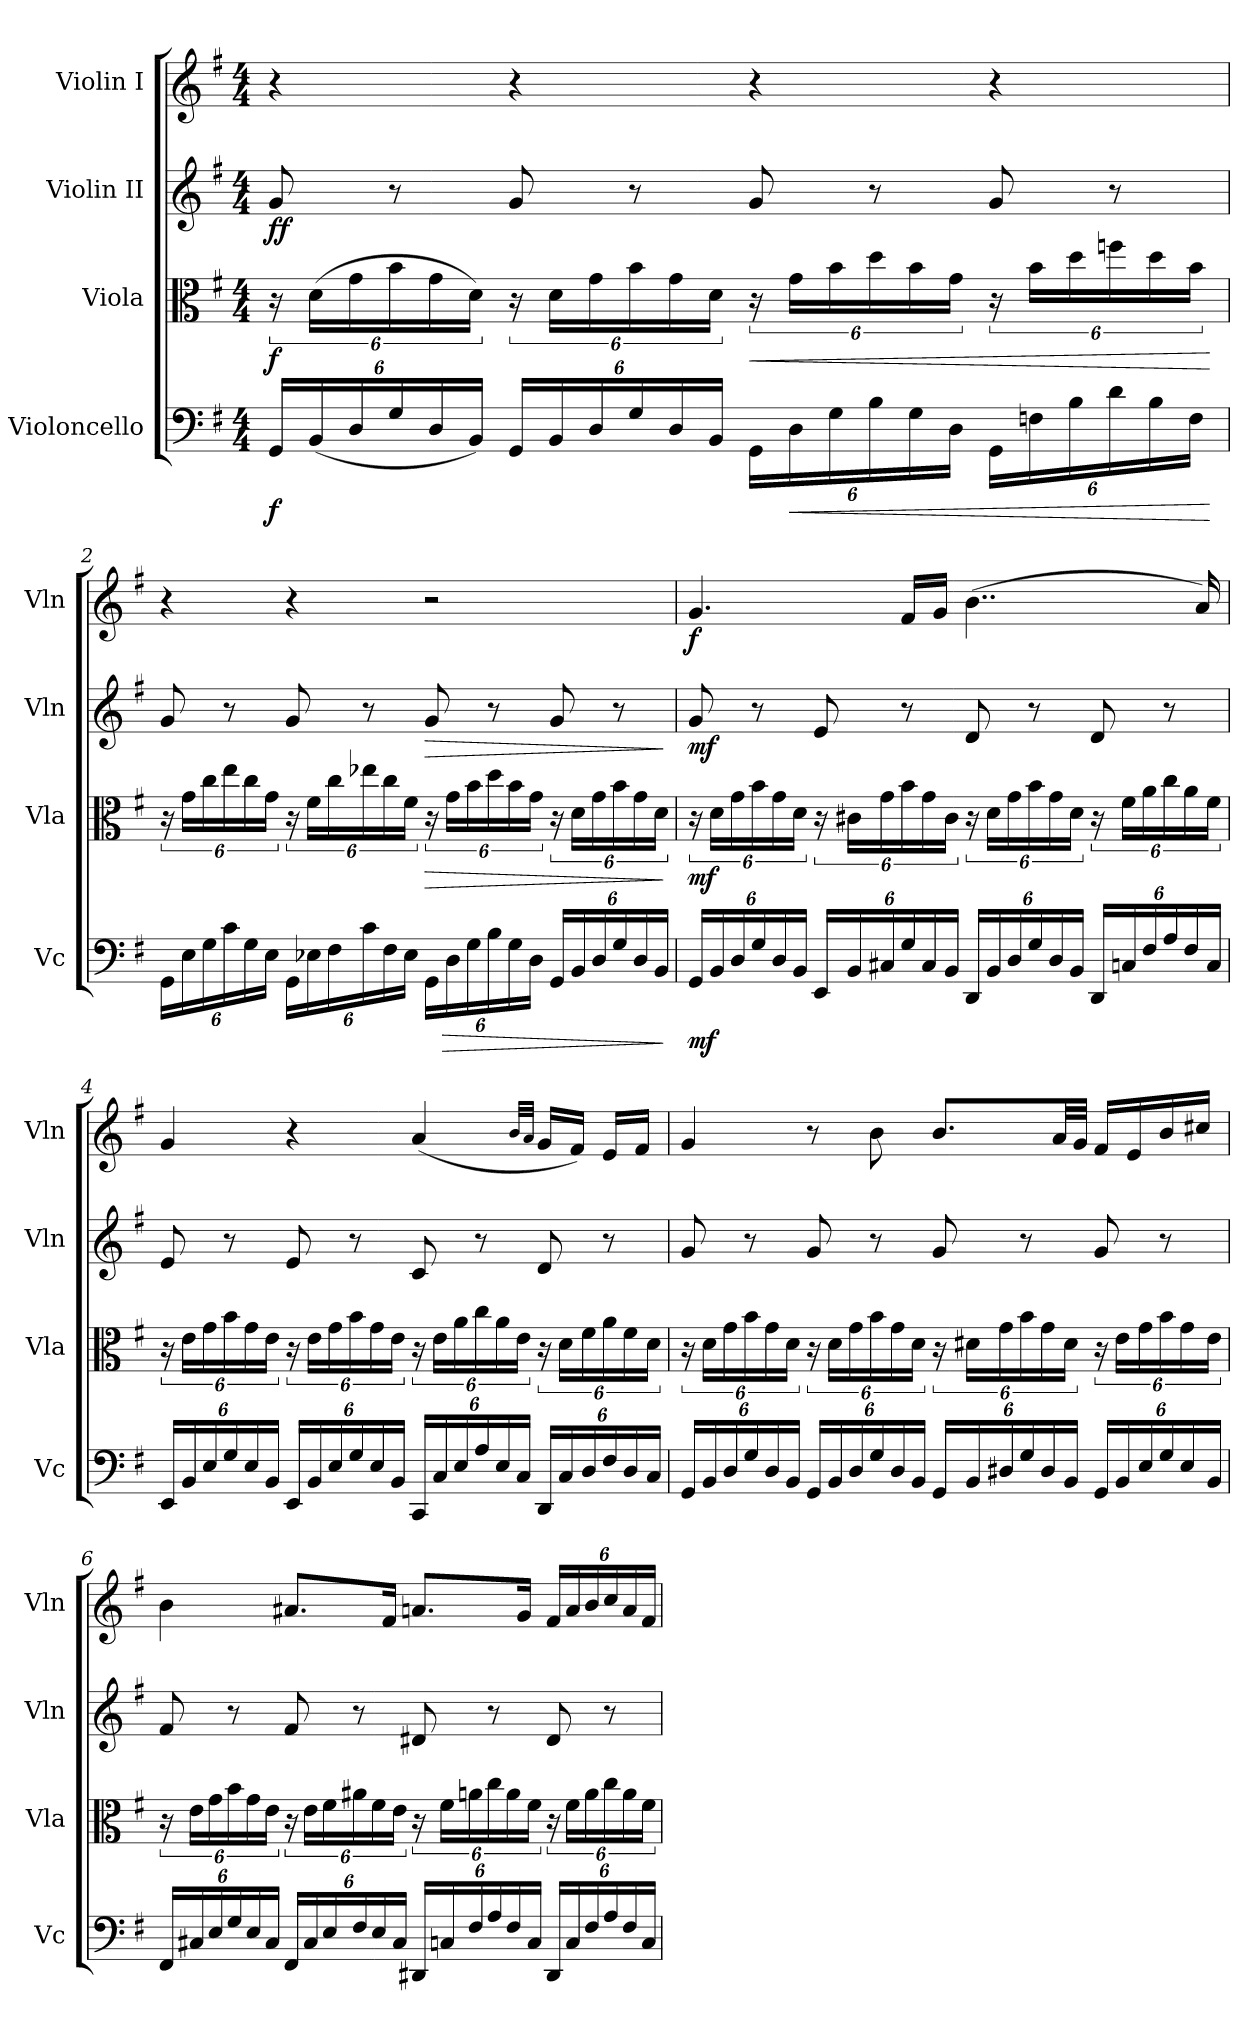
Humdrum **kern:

**kern	**dynam	**kern	**dynam	**kern	**dynam	**kern	**dynam
*part4	*part4	*part3	*part3	*part2	*part2	*part1	*part1
*staff4	*staff4	*staff3	*staff3	*staff2	*staff2	*staff1	*staff1
*I"Violoncello	*	*I"Viola	*	*I"Violin II	*	*I"Violin I	*
*I'Vc	*	*I'Vla	*	*I'Vln	*	*I'Vln	*
*clefF4	*	*clefC3	*	*clefG2	*	*clefG2	*
*k[f#]	*	*k[f#]	*	*k[f#]	*	*k[f#]	*
*M4/4	*	*M4/4	*	*M4/4	*	*M4/4	*
*MM35	*	*MM35	*	*MM35	*	*MM35	*
*Xbrackettup	*	*	*	*	*	*	*
=1	=1	=1	=1	=1	=1	=1	=1
!	!LO:DY:b	!	!LO:DY:b	!	!LO:DY:b	!	!
24GG/LL	f	24r	f	8g/	ff	4r	.
(<24BB/	.	(>24d\LL	.	.	.	.	.
24D/	.	24g\	.	.	.	.	.
24G/	.	24b\	.	8r	.	.	.
24D/	.	24g\	.	.	.	.	.
24BB/JJ)	.	24d\JJ)	.	.	.	.	.
24GG/LL	.	24r	.	8g/	.	4r	.
24BB/	.	24d\LL	.	.	.	.	.
24D/	.	24g\	.	.	.	.	.
24G/	.	24b\	.	8r	.	.	.
24D/	.	24g\	.	.	.	.	.
24BB/JJ	.	24d\JJ	.	.	.	.	.
!	!	!	!LO:HP:b	!	!	!	!
24GG\LL	.	24r	<	8g/	.	4r	.
!	!LO:HP:b	!	!	!	!	!	!
24D\	<	24g\LL	.	.	.	.	.
24G\	.	24b\	.	.	.	.	.
24B\	.	24dd\	.	8r	.	.	.
24G\	.	24b\	.	.	.	.	.
24D\JJ	.	24g\JJ	.	.	.	.	.
24GG\LL	.	24r	.	8g/	.	4r	.
24Fn\	.	24b\LL	.	.	.	.	.
24B\	.	24dd\	.	.	.	.	.
24d\	.	24ffn\	.	8r	.	.	.
24B\	.	24dd\	.	.	.	.	.
24F\JJ	.	24b\JJ	.	.	.	.	.
.	[	.	[	.	.	.	.
!!LO:LB:g=z
=2	=2	=2	=2	=2	=2	=2	=2
24GG\LL	.	24r	.	8g/	.	4r	.
24E\	.	24g\LL	.	.	.	.	.
24G\	.	24cc\	.	.	.	.	.
24c\	.	24ee\	.	8r	.	.	.
24G\	.	24cc\	.	.	.	.	.
24E\JJ	.	24g\JJ	.	.	.	.	.
24GG\LL	.	24r	.	8g/	.	4r	.
24E-X\	.	24f#\LL	.	.	.	.	.
24F#\	.	24cc\	.	.	.	.	.
24c\	.	24ee-X\	.	8r	.	.	.
24F#\	.	24cc\	.	.	.	.	.
24E-\JJ	.	24f#\JJ	.	.	.	.	.
!	!	!	!LO:HP:b	!	!LO:HP:b	!	!
24GG\LL	.	24r	>	8g/	>	2r	.
!	!LO:HP:b	!	!	!	!	!	!
24D\	>	24g\LL	.	.	.	.	.
24G\	.	24b\	.	.	.	.	.
24B\	.	24dd\	.	8r	.	.	.
24G\	.	24b\	.	.	.	.	.
24D\JJ	.	24g\JJ	.	.	.	.	.
24GG/LL	.	24r	.	8g/	.	.	.
24BB/	.	24d\LL	.	.	.	.	.
24D/	.	24g\	.	.	.	.	.
24G/	.	24b\	.	8r	.	.	.
24D/	.	24g\	.	.	.	.	.
24BB/JJ	.	24d\JJ	.	.	.	.	.
.	]	.	]	.	]	.	.
!!LO:PB:g=z
=3	=3	=3	=3	=3	=3	=3	=3
!	!LO:DY:b	!	!LO:DY:b	!	!LO:DY:b	!	!LO:DY:b
24GG/LL	mf	24r	mf	8g/	mf	4.g/	f
24BB/	.	24d\LL	.	.	.	.	.
24D/	.	24g\	.	.	.	.	.
24G/	.	24b\	.	8r	.	.	.
24D/	.	24g\	.	.	.	.	.
24BB/JJ	.	24d\JJ	.	.	.	.	.
24EE/LL	.	24r	.	8e/	.	.	.
24BB/	.	24c#X\LL	.	.	.	.	.
24C#X/	.	24g\	.	.	.	.	.
24G/	.	24b\	.	8r	.	16f#/LL	.
24C#/	.	24g\	.	.	.	.	.
.	.	.	.	.	.	16g/JJ	.
24BB/JJ	.	24c#\JJ	.	.	.	.	.
24DD/LL	.	24r	.	8d/	.	(>4..b\	.
24BB/	.	24d\LL	.	.	.	.	.
24D/	.	24g\	.	.	.	.	.
24G/	.	24b\	.	8r	.	.	.
24D/	.	24g\	.	.	.	.	.
24BB/JJ	.	24d\JJ	.	.	.	.	.
24DD/LL	.	24r	.	8d/	.	.	.
24Cn/	.	24f#\LL	.	.	.	.	.
24F#/	.	24a\	.	.	.	.	.
24A/	.	24cc\	.	8r	.	.	.
24F#/	.	24a\	.	.	.	.	.
.	.	.	.	.	.	16a/)	.
24C/JJ	.	24f#\JJ	.	.	.	.	.
!!LO:LB:g=z
=4	=4	=4	=4	=4	=4	=4	=4
24EE/LL	.	24r	.	8e/	.	4g/	.
24BB/	.	24e\LL	.	.	.	.	.
24E/	.	24g\	.	.	.	.	.
24G/	.	24b\	.	8r	.	.	.
24E/	.	24g\	.	.	.	.	.
24BB/JJ	.	24e\JJ	.	.	.	.	.
24EE/LL	.	24r	.	8e/	.	4r	.
24BB/	.	24e\LL	.	.	.	.	.
24E/	.	24g\	.	.	.	.	.
24G/	.	24b\	.	8r	.	.	.
24E/	.	24g\	.	.	.	.	.
24BB/JJ	.	24e\JJ	.	.	.	.	.
24CC/LL	.	24r	.	8c/	.	(<4a/	.
24C/	.	24e\LL	.	.	.	.	.
24E/	.	24a\	.	.	.	.	.
24A/	.	24cc\	.	8r	.	.	.
24E/	.	24a\	.	.	.	.	.
24C/JJ	.	24e\JJ	.	.	.	.	.
.	.	.	.	.	.	32qb/LLL	.
.	.	.	.	.	.	32qa/JJJ	.
24DD/LL	.	24r	.	8d/	.	16g/LL	.
24C/	.	24d\LL	.	.	.	.	.
.	.	.	.	.	.	16f#/JJ)	.
24D/	.	24f#\	.	.	.	.	.
24F#/	.	24a\	.	8r	.	16e/LL	.
24D/	.	24f#\	.	.	.	.	.
.	.	.	.	.	.	16f#/JJ	.
24C/JJ	.	24d\JJ	.	.	.	.	.
!!LO:LB:g=z
=5	=5	=5	=5	=5	=5	=5	=5
24GG/LL	.	24r	.	8g/	.	4g/	.
24BB/	.	24d\LL	.	.	.	.	.
24D/	.	24g\	.	.	.	.	.
24G/	.	24b\	.	8r	.	.	.
24D/	.	24g\	.	.	.	.	.
24BB/JJ	.	24d\JJ	.	.	.	.	.
24GG/LL	.	24r	.	8g/	.	8r	.
24BB/	.	24d\LL	.	.	.	.	.
24D/	.	24g\	.	.	.	.	.
24G/	.	24b\	.	8r	.	8b\	.
24D/	.	24g\	.	.	.	.	.
24BB/JJ	.	24d\JJ	.	.	.	.	.
24GG/LL	.	24r	.	8g/	.	8.b/L	.
24BB/	.	24d#X\LL	.	.	.	.	.
24D#X/	.	24g\	.	.	.	.	.
24G/	.	24b\	.	8r	.	.	.
24D#/	.	24g\	.	.	.	.	.
.	.	.	.	.	.	32a/LL	.
24BB/JJ	.	24d#\JJ	.	.	.	.	.
.	.	.	.	.	.	32g/JJJ	.
24GG/LL	.	24r	.	8g/	.	16f#/LL	.
24BB/	.	24e\LL	.	.	.	.	.
.	.	.	.	.	.	16e/	.
24E/	.	24g\	.	.	.	.	.
24G/	.	24b\	.	8r	.	16b/	.
24E/	.	24g\	.	.	.	.	.
.	.	.	.	.	.	16cc#X/JJ	.
24BB/JJ	.	24e\JJ	.	.	.	.	.
!!LO:PB:g=z
=6	=6	=6	=6	=6	=6	=6	=6
24FF#/LL	.	24r	.	8f#/	.	4b\	.
24C#X/	.	24e\LL	.	.	.	.	.
24E/	.	24g\	.	.	.	.	.
24G/	.	24b\	.	8r	.	.	.
24E/	.	24g\	.	.	.	.	.
24C#/JJ	.	24e\JJ	.	.	.	.	.
24FF#/LL	.	24r	.	8f#/	.	8.a#X/L	.
24C#/	.	24e\LL	.	.	.	.	.
24E/	.	24f#\	.	.	.	.	.
24F#/	.	24a#X\	.	8r	.	.	.
24E/	.	24f#\	.	.	.	.	.
.	.	.	.	.	.	16f#/Jk	.
24C#/JJ	.	24e\JJ	.	.	.	.	.
24DD#X/LL	.	24r	.	8d#X/	.	8.an/L	.
24Cn/	.	24f#\LL	.	.	.	.	.
24F#/	.	24an\	.	.	.	.	.
24A/	.	24cc\	.	8r	.	.	.
24F#/	.	24a\	.	.	.	.	.
.	.	.	.	.	.	16g/Jk	.
24C/JJ	.	24f#\JJ	.	.	.	.	.
*	*	*	*	*	*	*Xbrackettup	*
24DD#/LL	.	24r	.	8d#/	.	24f#/LL	.
24C/	.	24f#\LL	.	.	.	24a/	.
24F#/	.	24a\	.	.	.	24b/	.
24A/	.	24cc\	.	8r	.	24cc/	.
24F#/	.	24a\	.	.	.	24a/	.
24C/JJ	.	24f#\JJ	.	.	.	24f#/JJ	.
=	=	=	=	=	=	=	=
*-	*-	*-	*-	*-	*-	*-	*-
